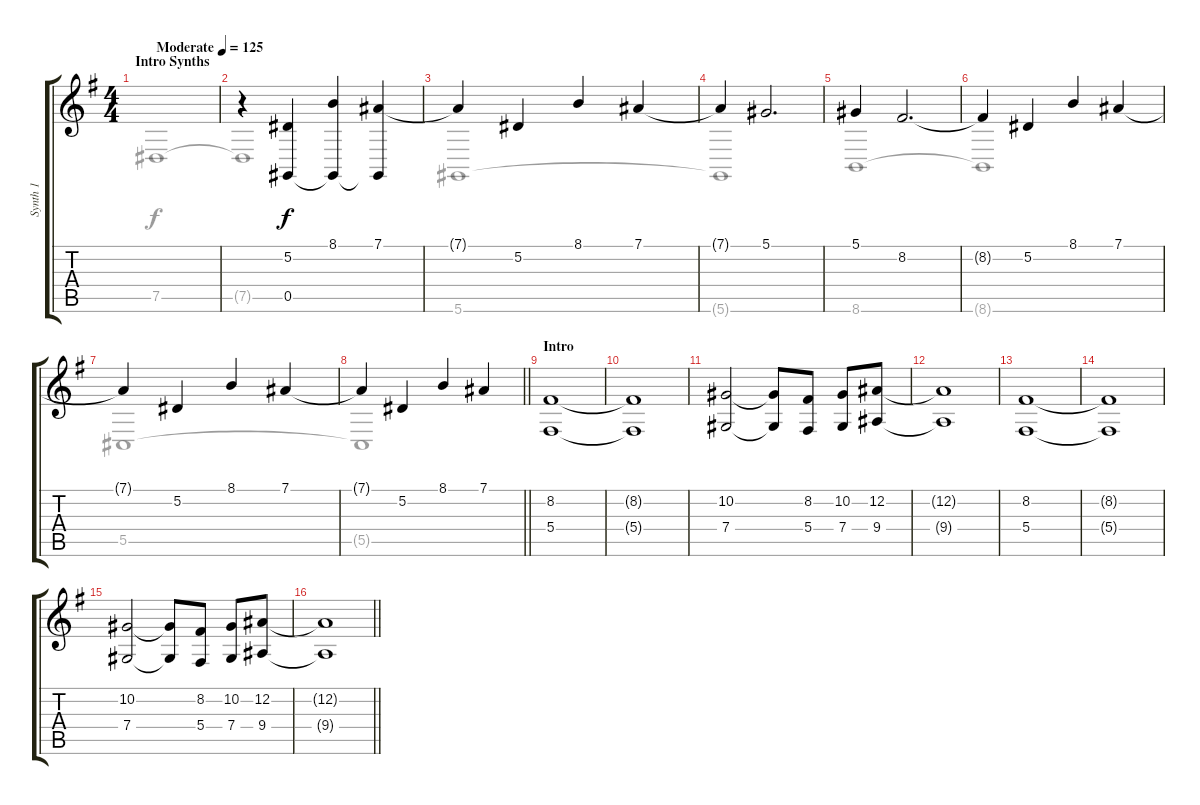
\track ("Synth 1" "Synth 1") {instrument synthstrings1}
\staff {score tabs}
\tuning (Eb4 Bb3 Gb3 Db3 Ab2 Eb2) {hide}
\voice
\ts (4 4)
\section ("" "Intro Synths")
\tempo (125 "Moderate")
\clef g2
\ks g
|
r.4 (5.2 0.5).4 (8.1 0.5{t}).4 (7.1 0.5{t}).4 |
7.1{t}.4 5.2.4 8.1.4 7.1.4 |
7.1{t}.4 5.1.2{d} |
5.1.4 8.2.2{d} |
8.2{t}.4 5.2.4 8.1.4 7.1.4 |
7.1{t}.4 5.2.4 8.1.4 7.1.4 |
\barLineRight lightlight
7.1{t}.4 5.2.4 8.1.4 7.1.4 |
\section ("" "Intro")
(8.2 5.4).1 |
(8.2{t} 5.4{t}).1 |
(10.2 7.4).2 (10.2{t} 7.4{t}).8 (8.2 5.4).8 (10.2 7.4).8 (12.2 9.4).8 |
(12.2{t} 9.4{t}).1 |
(8.2 5.4).1 |
(8.2{t} 5.4{t}).1 |
(10.2 7.4).2 (10.2{t} 7.4{t}).8 (8.2 5.4).8 (10.2 7.4).8 (12.2 9.4).8 |
\barLineRight lightlight
(12.2{t} 9.4{t}).1
\voice
\clef g2
\ottava regular
\simile none
\ks g
7.5.1{dy f} |
7.5{t}.1 |
5.6.1 |
5.6{t}.1 |
8.6.1 |
8.6{t}.1 |
5.5.1 |
\barLineRight lightlight
5.5{t}.1 |
|
|
|
|
|
|
|
\barLineRight lightlight
